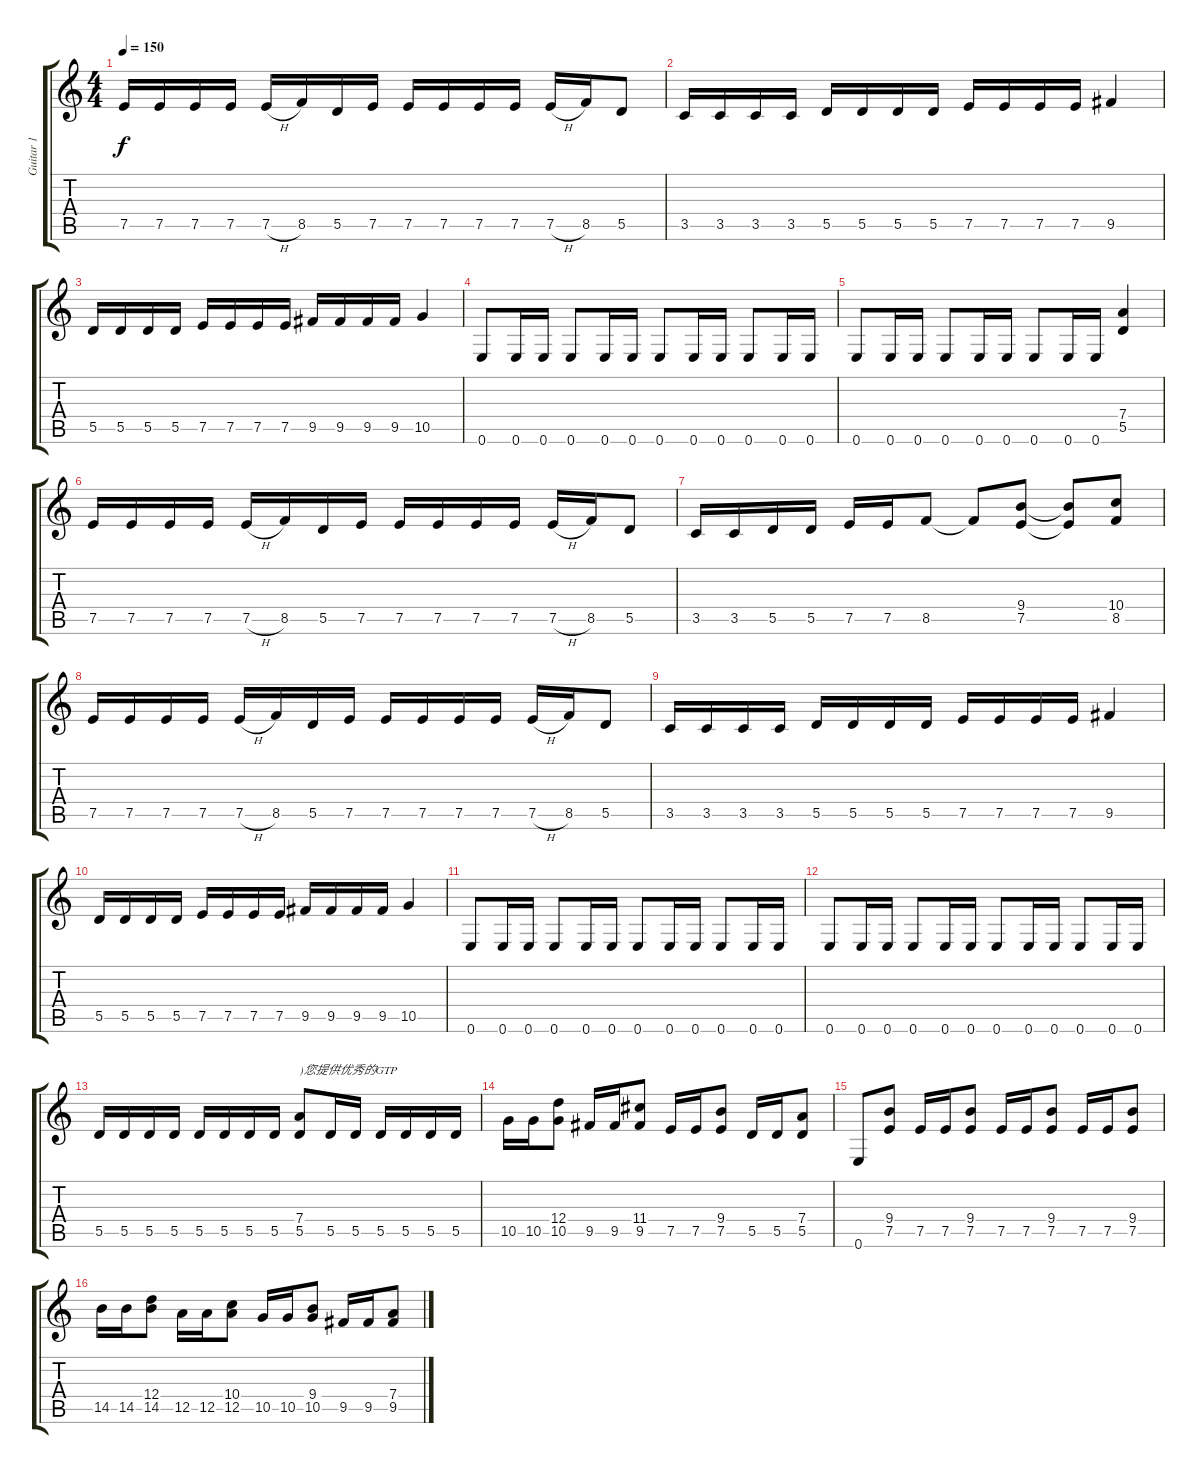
\track ("Guitar 1" "Guitar 1") {instrument overdrivenguitar}
\staff {score tabs}
\tuning (E4 B3 G3 D3 A2 E2) {hide}
\ts (4 4)
\tempo 150
\clef g2
\ks c
7.5.16{dy f} 7.5.16 7.5.16 7.5.16 7.5{h}.16 8.5.16 5.5.16 7.5.16 7.5.16 7.5.16 7.5.16 7.5.16 7.5{h}.16 8.5.16 5.5.8 |
3.5.16 3.5.16 3.5.16 3.5.16 5.5.16 5.5.16 5.5.16 5.5.16 7.5.16 7.5.16 7.5.16 7.5.16 9.5.4 |
5.5.16 5.5.16 5.5.16 5.5.16 7.5.16 7.5.16 7.5.16 7.5.16 9.5.16 9.5.16 9.5.16 9.5.16 10.5.4 |
0.6.8 0.6.16 0.6.16 0.6.8 0.6.16 0.6.16 0.6.8 0.6.16 0.6.16 0.6.8 0.6.16 0.6.16 |
0.6.8 0.6.16 0.6.16 0.6.8 0.6.16 0.6.16 0.6.8 0.6.16 0.6.16 (7.4 5.5).4 |
7.5.16 7.5.16 7.5.16 7.5.16 7.5{h}.16 8.5.16 5.5.16 7.5.16 7.5.16 7.5.16 7.5.16 7.5.16 7.5{h}.16 8.5.16 5.5.8 |
3.5.16 3.5.16 5.5.16 5.5.16 7.5.16 7.5.16 8.5.8 8.5{t}.8 (9.4 7.5).8 (9.4{t} 7.5{t}).8 (10.4 8.5).8 |
7.5.16 7.5.16 7.5.16 7.5.16 7.5{h}.16 8.5.16 5.5.16 7.5.16 7.5.16 7.5.16 7.5.16 7.5.16 7.5{h}.16 8.5.16 5.5.8 |
3.5.16 3.5.16 3.5.16 3.5.16 5.5.16 5.5.16 5.5.16 5.5.16 7.5.16 7.5.16 7.5.16 7.5.16 9.5.4 |
5.5.16 5.5.16 5.5.16 5.5.16 7.5.16 7.5.16 7.5.16 7.5.16 9.5.16 9.5.16 9.5.16 9.5.16 10.5.4 |
0.6.8 0.6.16 0.6.16 0.6.8 0.6.16 0.6.16 0.6.8 0.6.16 0.6.16 0.6.8 0.6.16 0.6.16 |
0.6.8 0.6.16 0.6.16 0.6.8 0.6.16 0.6.16 0.6.8 0.6.16 0.6.16 0.6.8 0.6.16 0.6.16 |
5.5.16 5.5.16 5.5.16 5.5.16 5.5.16 5.5.16 5.5.16 5.5.16 (7.4 5.5).8{txt ")您提供优秀的GTP"} 5.5.16 5.5.16 5.5.16 5.5.16 5.5.16 5.5.16 |
10.5.16 10.5.16 (12.4 10.5).8 9.5.16 9.5.16 (11.4 9.5).8 7.5.16 7.5.16 (9.4 7.5).8 5.5.16 5.5.16 (7.4 5.5).8 |
0.6.8 (9.4 7.5).8 7.5.16 7.5.16 (9.4 7.5).8 7.5.16 7.5.16 (9.4 7.5).8 7.5.16 7.5.16 (9.4 7.5).8 |
14.5.16 14.5.16 (12.4 14.5).8 12.5.16 12.5.16 (10.4 12.5).8 10.5.16 10.5.16 (9.4 10.5).8 9.5.16 9.5.16 (7.4 9.5).8
